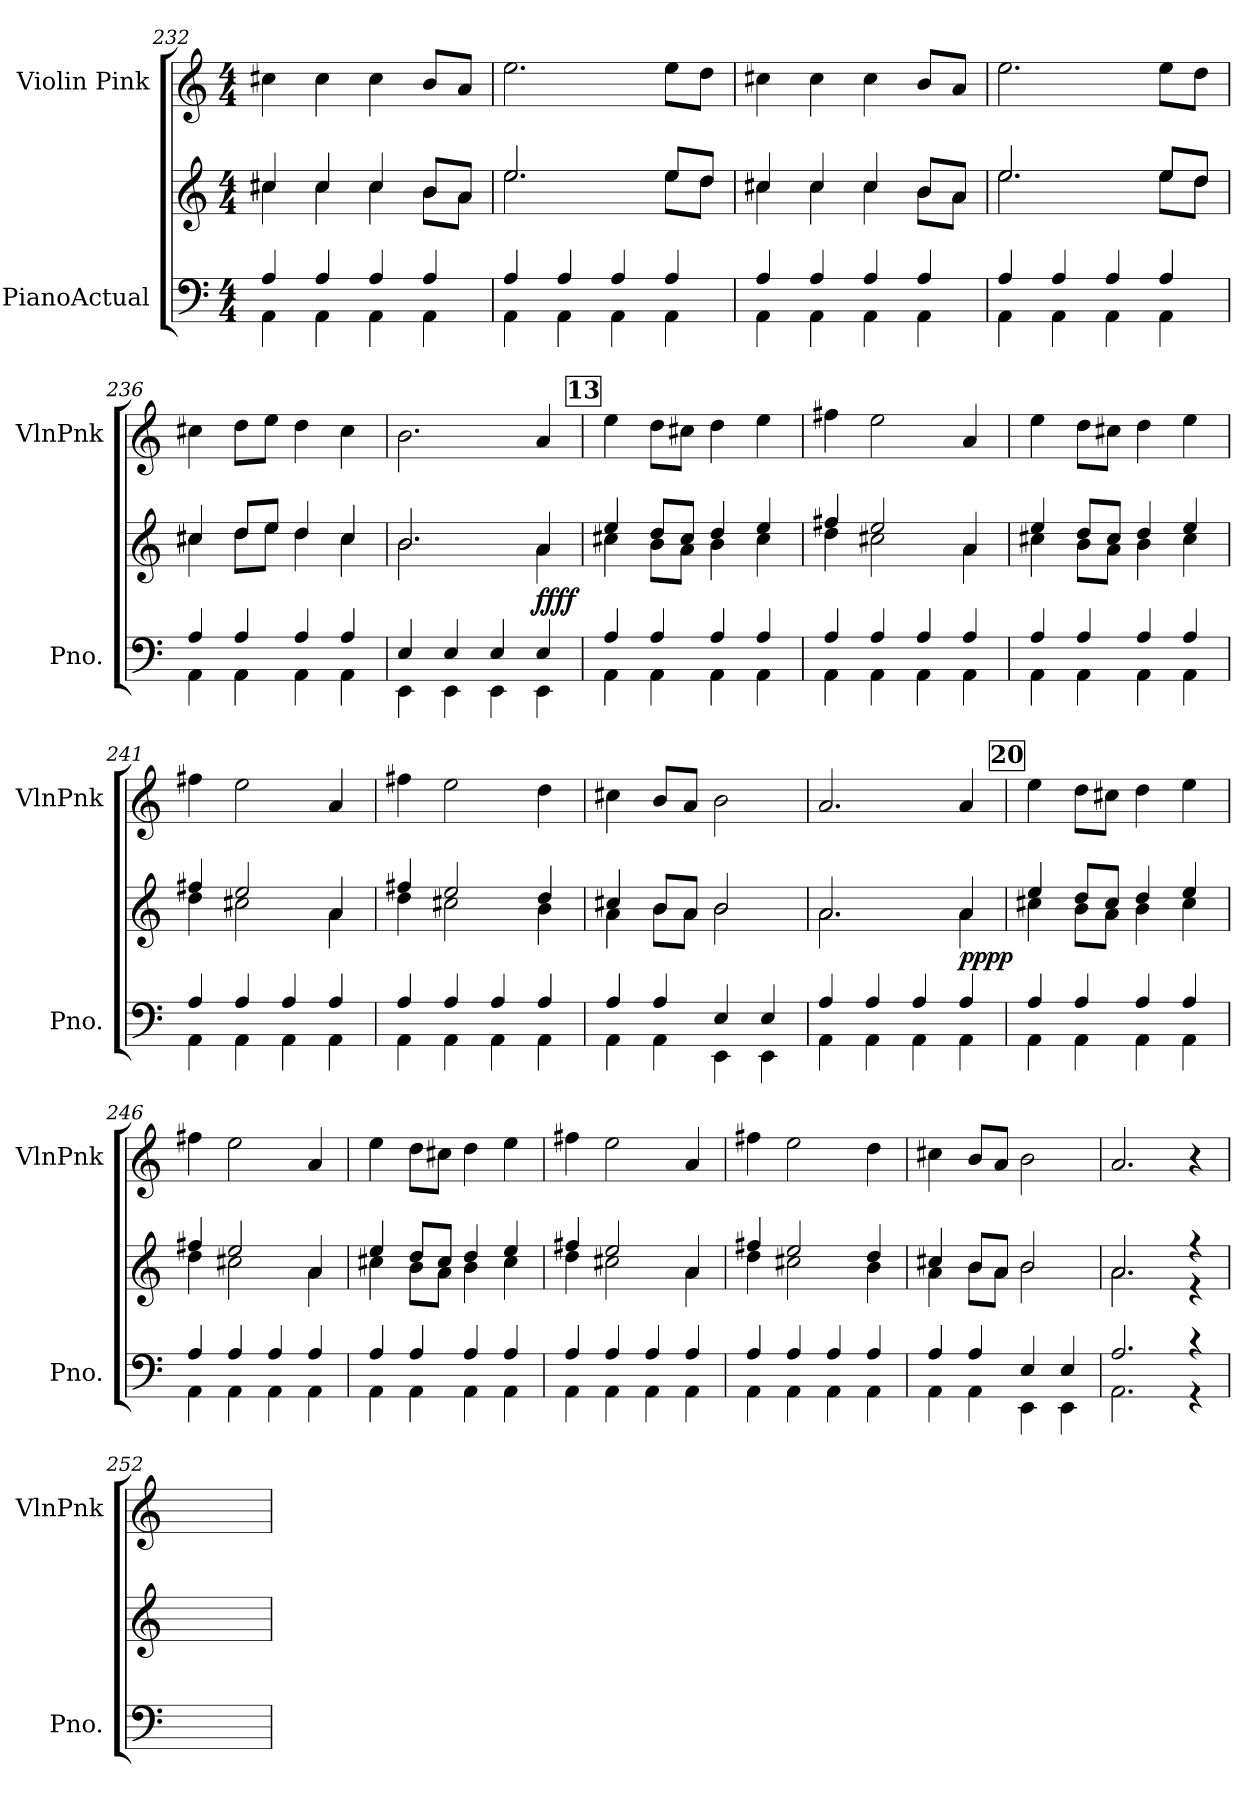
**kern	**kern	**dynam	**kern
*part2	*part2	*part2	*part1
*staff3	*staff2	*staff2/3	*staff1
*I"PianoActual	*	*	*I"Violin Pink
*I'Pno.	*	*	*I'VlnPnk
*clefF4	*clefG2	*	*clefG2
*k[]	*k[]	*	*k[]
*M4/4	*M4/4	*	*M4/4
=232	=232	=232	=232
*^	*^	*	*
4A/	4AA\	4cc#X/	4cc#\	.	4cc#X\
4A/	4AA\	4cc#/	4cc#\	.	4cc#\
4A/	4AA\	4cc#/	4cc#\	.	4cc#\
4A/	4AA\	8b/L	8b\L	.	8b/L
.	.	8a/J	8a\J	.	8a/J
=233	=233	=233	=233	=233	=233
4A/	4AA\	2.ee/	2.ee\	.	2.ee\
4A/	4AA\	.	.	.	.
4A/	4AA\	.	.	.	.
4A/	4AA\	8ee/L	8ee\L	.	8ee\L
.	.	8dd/J	8dd\J	.	8dd\J
!!LO:LB:g=z
=234	=234	=234	=234	=234	=234
4A/	4AA\	4cc#X/	4cc#\	.	4cc#X\
4A/	4AA\	4cc#/	4cc#\	.	4cc#\
4A/	4AA\	4cc#/	4cc#\	.	4cc#\
4A/	4AA\	8b/L	8b\L	.	8b/L
.	.	8a/J	8a\J	.	8a/J
=235	=235	=235	=235	=235	=235
4A/	4AA\	2.ee/	2.ee\	.	2.ee\
4A/	4AA\	.	.	.	.
4A/	4AA\	.	.	.	.
4A/	4AA\	8ee/L	8ee\L	.	8ee\L
.	.	8dd/J	8dd\J	.	8dd\J
=236	=236	=236	=236	=236	=236
4A/	4AA\	4cc#X/	4cc#\	.	4cc#X\
4A/	4AA\	8dd/L	8dd\L	.	8dd\L
.	.	8ee/J	8ee\J	.	8ee\J
4A/	4AA\	4dd/	4dd\	.	4dd\
4A/	4AA\	4cc#/	4cc#\	.	4cc#\
=237	=237	=237	=237	=237	=237
4E/	4EE\	2.b/	2.b\	.	2.b\
4E/	4EE\	.	.	.	.
4E/	4EE\	.	.	.	.
!	!	!	!	!LO:DY:a=2	!
!	!	!	!	!LO:DY:n=1:a=2	!
!	!	!	!	!LO:DY:n=2:a	!
!	!	!	!	!LO:DY:n=3:a	!
4E/	4EE\	4a/	4a\	f f f f	4a/
!!LO:LB:g=z
!!LO:REH:place=s1:a:B:fs=9.9988:t=13
=238	=238	=238	=238	=238	=238
4A/	4AA\	4ee/	4cc#X\	.	4ee\
4A/	4AA\	8dd/L	8b\L	.	8dd\L
.	.	8cc#/J	8a\J	.	8cc#X\J
4A/	4AA\	4dd/	4b\	.	4dd\
4A/	4AA\	4ee/	4cc#\	.	4ee\
=239	=239	=239	=239	=239	=239
4A/	4AA\	4ff#X/	4dd\	.	4ff#X\
4A/	4AA\	2ee/	2cc#X\	.	2ee\
4A/	4AA\	.	.	.	.
4A/	4AA\	4a/	4a\	.	4a/
=240	=240	=240	=240	=240	=240
4A/	4AA\	4ee/	4cc#X\	.	4ee\
4A/	4AA\	8dd/L	8b\L	.	8dd\L
.	.	8cc#/J	8a\J	.	8cc#X\J
4A/	4AA\	4dd/	4b\	.	4dd\
4A/	4AA\	4ee/	4cc#\	.	4ee\
=241	=241	=241	=241	=241	=241
4A/	4AA\	4ff#X/	4dd\	.	4ff#X\
4A/	4AA\	2ee/	2cc#X\	.	2ee\
4A/	4AA\	.	.	.	.
4A/	4AA\	4a/	4a\	.	4a/
!!LO:LB:g=z
=242	=242	=242	=242	=242	=242
4A/	4AA\	4ff#X/	4dd\	.	4ff#X\
4A/	4AA\	2ee/	2cc#X\	.	2ee\
4A/	4AA\	.	.	.	.
4A/	4AA\	4dd/	4b\	.	4dd\
=243	=243	=243	=243	=243	=243
4A/	4AA\	4cc#X/	4a\	.	4cc#X\
4A/	4AA\	8b/L	8b\L	.	8b/L
.	.	8a/J	8a\J	.	8a/J
4E/	4EE\	2b/	2b\	.	2b\
4E/	4EE\	.	.	.	.
=244	=244	=244	=244	=244	=244
4A/	4AA\	2.a/	2.a\	.	2.a/
4A/	4AA\	.	.	.	.
4A/	4AA\	.	.	.	.
!	!	!	!	!LO:DY:a=2	!
!	!	!	!	!LO:DY:n=1:a=2	!
!	!	!	!	!LO:DY:n=2:a=2	!
!	!	!	!	!LO:DY:n=3:a	!
4A/	4AA\	4a/	4a\	p p p p	4a/
!!LO:REH:place=s1:a:B:fs=9.9988:t=20
=245	=245	=245	=245	=245	=245
4A/	4AA\	4ee/	4cc#X\	.	4ee\
4A/	4AA\	8dd/L	8b\L	.	8dd\L
.	.	8cc#/J	8a\J	.	8cc#X\J
4A/	4AA\	4dd/	4b\	.	4dd\
4A/	4AA\	4ee/	4cc#\	.	4ee\
!!LO:LB:g=z
=246	=246	=246	=246	=246	=246
4A/	4AA\	4ff#X/	4dd\	.	4ff#X\
4A/	4AA\	2ee/	2cc#X\	.	2ee\
4A/	4AA\	.	.	.	.
4A/	4AA\	4a/	4a\	.	4a/
=247	=247	=247	=247	=247	=247
4A/	4AA\	4ee/	4cc#X\	.	4ee\
4A/	4AA\	8dd/L	8b\L	.	8dd\L
.	.	8cc#/J	8a\J	.	8cc#X\J
4A/	4AA\	4dd/	4b\	.	4dd\
4A/	4AA\	4ee/	4cc#\	.	4ee\
=248	=248	=248	=248	=248	=248
4A/	4AA\	4ff#X/	4dd\	.	4ff#X\
4A/	4AA\	2ee/	2cc#X\	.	2ee\
4A/	4AA\	.	.	.	.
4A/	4AA\	4a/	4a\	.	4a/
=249	=249	=249	=249	=249	=249
4A/	4AA\	4ff#X/	4dd\	.	4ff#X\
4A/	4AA\	2ee/	2cc#X\	.	2ee\
4A/	4AA\	.	.	.	.
4A/	4AA\	4dd/	4b\	.	4dd\
!!LO:PB:g=z
=250	=250	=250	=250	=250	=250
4A/	4AA\	4cc#X/	4a\	.	4cc#X\
4A/	4AA\	8b/L	8b\L	.	8b/L
.	.	8a/J	8a\J	.	8a/J
4E/	4EE\	2b/	2b\	.	2b\
4E/	4EE\	.	.	.	.
=251	=251	=251	=251	=251	=251
2.A/	2.AA\	2.a/	2.a\	.	2.a/
4r	4r	4r	4r	.	4r
*v	*v	*	*	*	*
*	*v	*v	*	*
=252	=252	=252	=252
1ryy	1ryy	.	1ryy
=	=	=	=
*-	*-	*-	*-
